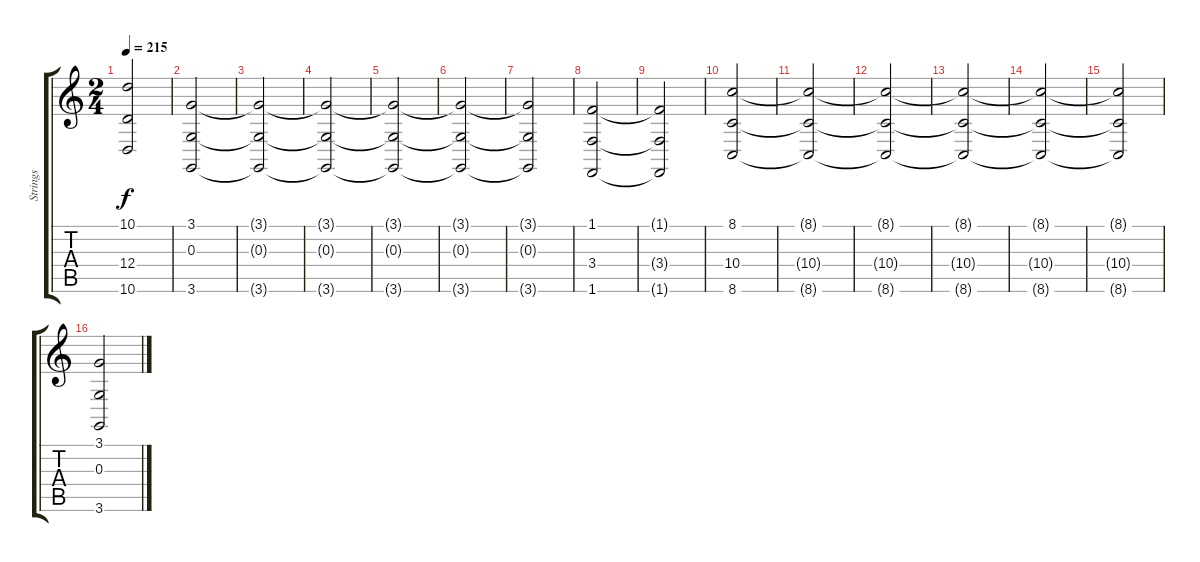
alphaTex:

\track ("Strings" "Strings") {instrument stringensemble2}
\staff {score tabs}
\tuning (E4 B3 G3 D3 A2 E2) {hide}
\ts (2 4)
\tempo 215
\clef g2
\ks c
(10.1{t} 12.4{t} 10.6{t}).2{dy f} |
(3.1 0.3 3.6).2 |
(3.1{t} 0.3{t} 3.6{t}).2 |
(3.1{t} 0.3{t} 3.6{t}).2 |
(3.1{t} 0.3{t} 3.6{t}).2 |
(3.1{t} 0.3{t} 3.6{t}).2 |
(3.1{t} 0.3{t} 3.6{t}).2 |
(1.1 3.4 1.6).2 |
(1.1{t} 3.4{t} 1.6{t}).2 |
(8.1 10.4 8.6).2 |
(8.1{t} 10.4{t} 8.6{t}).2 |
(8.1{t} 10.4{t} 8.6{t}).2 |
(8.1{t} 10.4{t} 8.6{t}).2 |
(8.1{t} 10.4{t} 8.6{t}).2 |
(8.1{t} 10.4{t} 8.6{t}).2 |
(3.1 0.3 3.6).2
